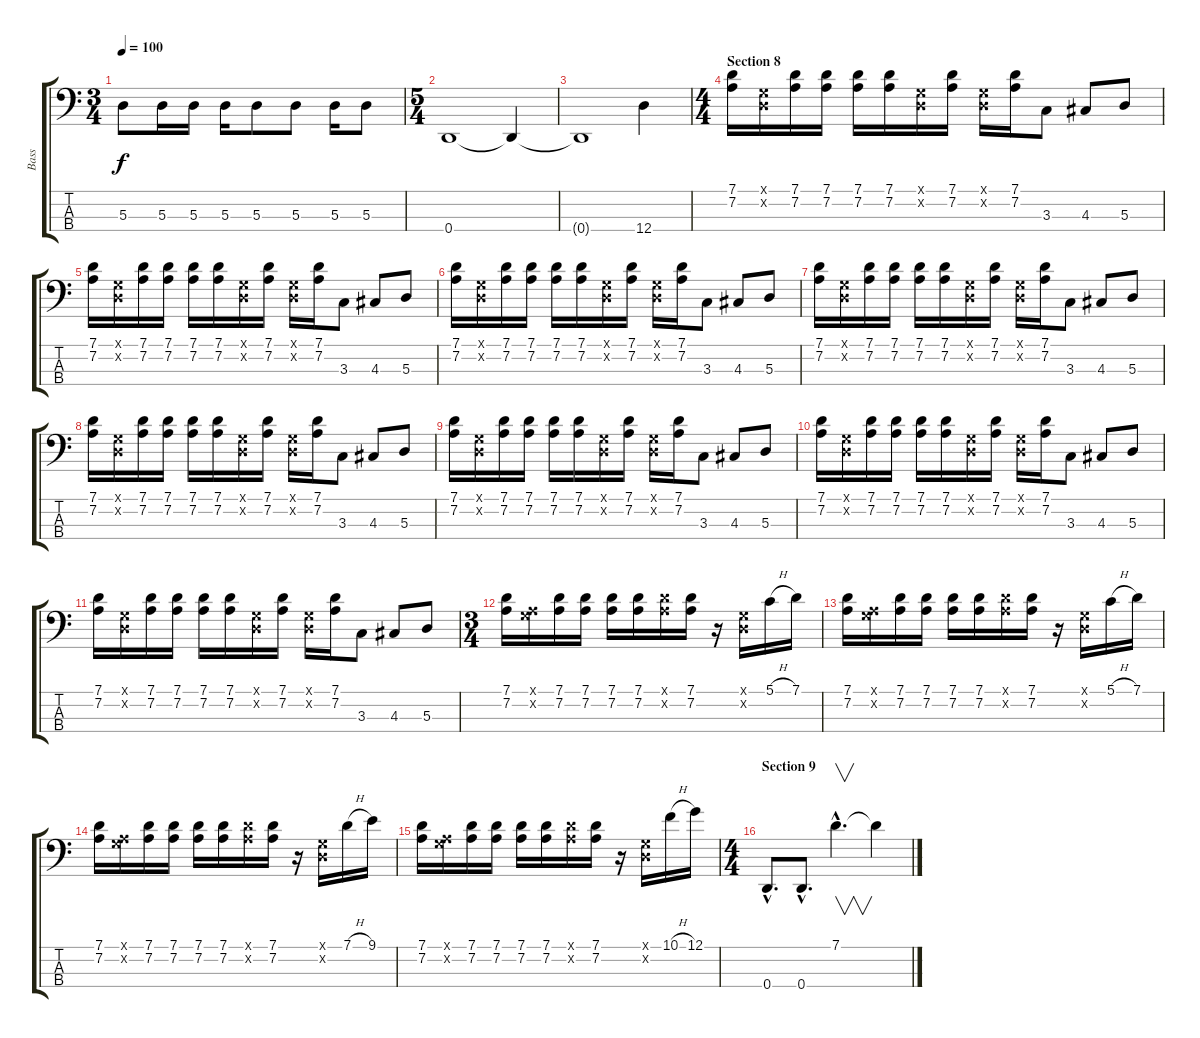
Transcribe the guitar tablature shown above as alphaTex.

\track ("Bass" "Bass") {instrument slapbass2}
\staff {score tabs}
\tuning (G2 D2 A1 D1) {hide}
\ts (3 4)
\tempo 100
\clef f4
\ks c
5.3.8{dy f} 5.3.16 5.3.16 5.3.16 5.3.8 5.3.8 5.3.16 5.3.8 |
\ts (5 4)
0.4.1 0.4{t}.4 |
0.4{t}.1 12.4.4 |
\ts (4 4)
\section ("" "Section 8")
(7.1 7.2).16 (0.1{x} 0.2{x}).16 (7.1 7.2).16 (7.1 7.2).16 (7.1 7.2).16 (7.1 7.2).16 (0.1{x} 0.2{x}).16 (7.1 7.2).16 (0.1{x} 0.2{x}).16 (7.1 7.2).16 3.3.8 4.3.8 5.3.8 |
(7.1 7.2).16 (0.1{x} 0.2{x}).16 (7.1 7.2).16 (7.1 7.2).16 (7.1 7.2).16 (7.1 7.2).16 (0.1{x} 0.2{x}).16 (7.1 7.2).16 (0.1{x} 0.2{x}).16 (7.1 7.2).16 3.3.8 4.3.8 5.3.8 |
(7.1 7.2).16 (0.1{x} 0.2{x}).16 (7.1 7.2).16 (7.1 7.2).16 (7.1 7.2).16 (7.1 7.2).16 (0.1{x} 0.2{x}).16 (7.1 7.2).16 (0.1{x} 0.2{x}).16 (7.1 7.2).16 3.3.8 4.3.8 5.3.8 |
(7.1 7.2).16 (0.1{x} 0.2{x}).16 (7.1 7.2).16 (7.1 7.2).16 (7.1 7.2).16 (7.1 7.2).16 (0.1{x} 0.2{x}).16 (7.1 7.2).16 (0.1{x} 0.2{x}).16 (7.1 7.2).16 3.3.8 4.3.8 5.3.8 |
(7.1 7.2).16 (0.1{x} 0.2{x}).16 (7.1 7.2).16 (7.1 7.2).16 (7.1 7.2).16 (7.1 7.2).16 (0.1{x} 0.2{x}).16 (7.1 7.2).16 (0.1{x} 0.2{x}).16 (7.1 7.2).16 3.3.8 4.3.8 5.3.8 |
(7.1 7.2).16 (0.1{x} 0.2{x}).16 (7.1 7.2).16 (7.1 7.2).16 (7.1 7.2).16 (7.1 7.2).16 (0.1{x} 0.2{x}).16 (7.1 7.2).16 (0.1{x} 0.2{x}).16 (7.1 7.2).16 3.3.8 4.3.8 5.3.8 |
(7.1 7.2).16 (0.1{x} 0.2{x}).16 (7.1 7.2).16 (7.1 7.2).16 (7.1 7.2).16 (7.1 7.2).16 (0.1{x} 0.2{x}).16 (7.1 7.2).16 (0.1{x} 0.2{x}).16 (7.1 7.2).16 3.3.8 4.3.8 5.3.8 |
(7.1 7.2).16 (0.1{x} 0.2{x}).16 (7.1 7.2).16 (7.1 7.2).16 (7.1 7.2).16 (7.1 7.2).16 (0.1{x} 0.2{x}).16 (7.1 7.2).16 (0.1{x} 0.2{x}).16 (7.1 7.2).16 3.3.8 4.3.8 5.3.8 |
\ts (3 4)
(7.1 7.2).16 (0.1{x} 7.2{x}).16 (7.1 7.2).16 (7.1 7.2).16 (7.1 7.2).16 (7.1 7.2).16 (7.1{x} 7.2{x}).16 (7.1 7.2).16 r.16 (0.1{x} 0.2{x}).16 5.1{h}.16 7.1.16 |
(7.1 7.2).16 (0.1{x} 7.2{x}).16 (7.1 7.2).16 (7.1 7.2).16 (7.1 7.2).16 (7.1 7.2).16 (7.1{x} 7.2{x}).16 (7.1 7.2).16 r.16 (0.1{x} 0.2{x}).16 5.1{h}.16 7.1.16 |
(7.1 7.2).16 (0.1{x} 7.2{x}).16 (7.1 7.2).16 (7.1 7.2).16 (7.1 7.2).16 (7.1 7.2).16 (7.1{x} 7.2{x}).16 (7.1 7.2).16 r.16 (0.1{x} 0.2{x}).16 7.1{h}.16 9.1.16 |
(7.1 7.2).16 (0.1{x} 7.2{x}).16 (7.1 7.2).16 (7.1 7.2).16 (7.1 7.2).16 (7.1 7.2).16 (7.1{x} 7.2{x}).16 (7.1 7.2).16 r.16 (0.1{x} 0.2{x}).16 10.1{h}.16 12.1.16 |
\ts (4 4)
\section ("" "Section 9")
0.4{hac}.8{d} 0.4{hac}.8{d} 7.1{hac}.4{v d} 7.1{t}.4
